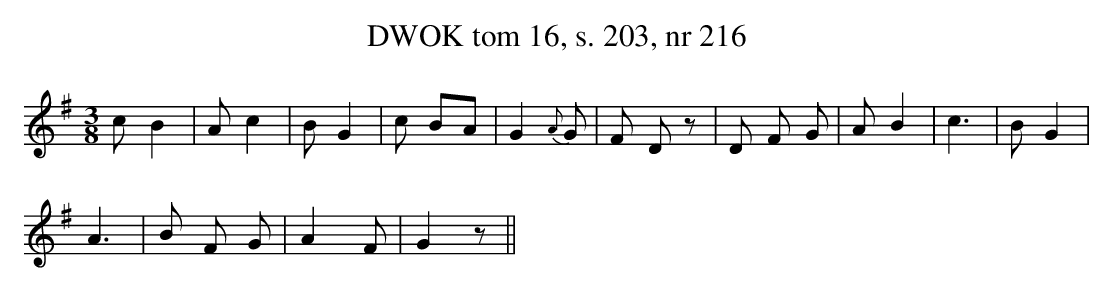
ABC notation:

X:1
T: DWOK tom 16, s. 203, nr 216
L: 1/16
M: 3/8
K: G
c2 B4 | A2 c4 | B2 G4 | c2 B2A2 | G4 {A} G2 | F2 D2 z2 | D2 F2 G2 | A2 B4 | c6| B2 G4 |
A6 | B2 F2 G2 | A4 F2 | G4 z2 ||
